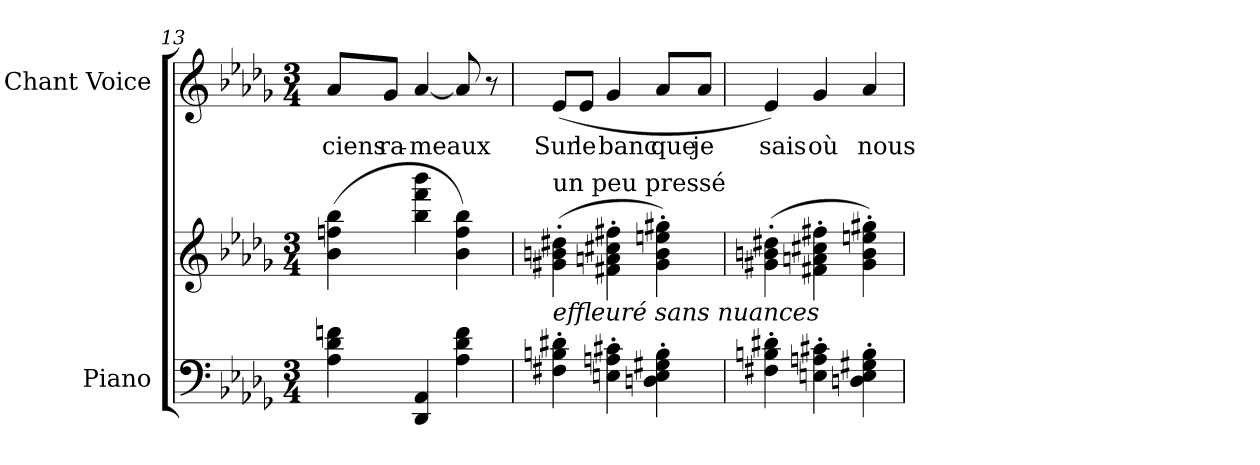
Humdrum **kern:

**kern	**kern	**kern	**text	**dynam
*part2	*part2	*part1	*part1	*part1
*staff3	*staff2	*staff1	*staff1	*staff1
*I"Piano	*	*I"Chant Voice	*	*
*I'Pno	*	*	*	*
*clefF4	*clefG2	*clefG2	*	*
*k[b-e-a-d-g-]	*k[b-e-a-d-g-]	*k[b-e-a-d-g-]	*	*
*M3/4	*M3/4	*M3/4	*	*
=13	=13	=13	=13	=13
!	!	!	!LO:LY:b	!
4A-\ 4d-\ 4fn\	(4b-\ 4ffn\ 4bb-\	8a-/L	-ciens	.
!	!	!	!LO:LY:b	!
.	.	8g-/J	ra-	.
!	!	!	!LO:LY:b	!
4DD-/ 4AA-/	4bb-\ 4fff\ 4bbb-\	[4a-/	-meaux	.
4A-\ 4d-\ 4f\	4b-\ 4ff\ 4bb-\)	8a-/]	.	.
.	.	8r	.	.
!!LO:PB:g=z
=14	=14	=14	=14	=14
!	!LO:TX:b:i:t=effleuré sans nuances	!	!	!
!	!LO:TX:a:t=un peu pressé	!	!	!
!	!	!	!LO:LY:b	!LO:DY:a
!	!	!	!	!LO:DY:n=1:a
4F#X\' 4Bn\' 4d#X\'	(4g#X\' 4bn\' 4dd#X\'	(>8e-/L	Sur	pp other-dynamics
!	!	!	!LO:LY:b	!
.	.	8e-/J	le	.
!	!	!	!LO:LY:b	!
4En\' 4An\' 4c#X\'	4f#X\' 4an\' 4cc#X\' 4ff#X\'	4g-/	banc	.
!	!	!	!LO:LY:b	!
4Dn\' 4E\' 4G#X\' 4B\'	4g#\' 4b\' 4een\' 4gg#X\')	8a-/L	que	.
!	!	!	!LO:LY:b	!
.	.	8a-/J	je	.
=15	=15	=15	=15	=15
!	!	!	!LO:LY:b	!
4F#X\' 4Bnj\' 4d#X\'	(4g#X\' 4bn\' 4dd#X\'	4e-/)	sais	.
!	!	!	!LO:LY:b	!
4En\' 4An\' 4c#X\'	4f#X\' 4an\' 4cc#X\' 4ff#X\'	4g-/	où	.
!	!	!	!LO:LY:b	!
4Dn\' 4E\' 4G#X\' 4B\'	4g#\' 4b\' 4een\' 4gg#X\')	4a-/	nous	.
=	=	=	=	=
*-	*-	*-	*-	*-
